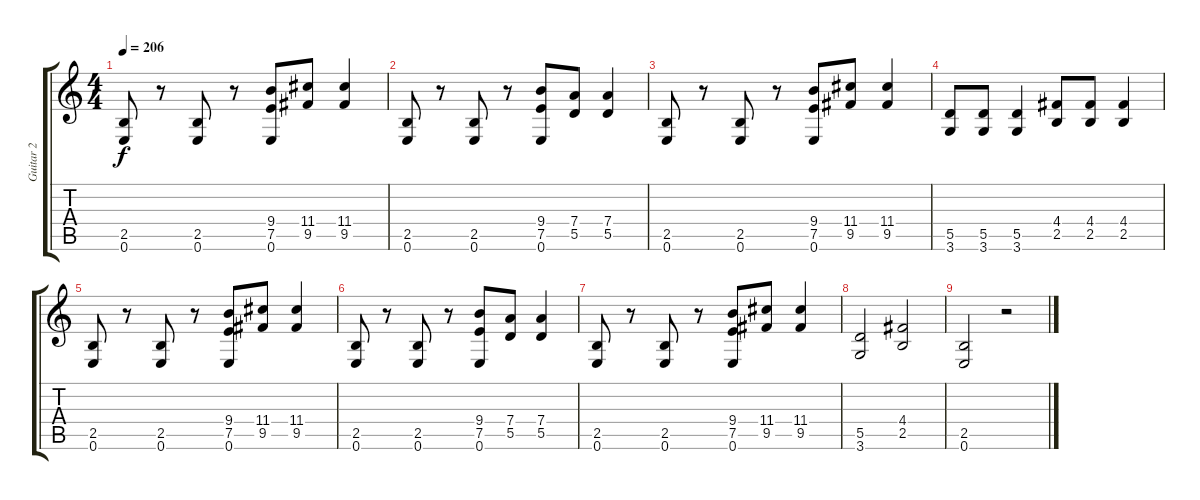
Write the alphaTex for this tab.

\track ("Guitar 2" "Guitar 2") {instrument distortionguitar}
\staff {score tabs}
\tuning (E4 B3 G3 D3 A2 E2) {hide}
\ts (4 4)
\tempo 206
\clef g2
\ks c
(2.5 0.6).8{dy f} r.8 (2.5 0.6).8 r.8 (9.4 7.5 0.6).8 (11.4 9.5).8 (11.4 9.5).4 |
(2.5 0.6).8 r.8 (2.5 0.6).8 r.8 (9.4 7.5 0.6).8 (7.4 5.5).8 (7.4 5.5).4 |
(2.5 0.6).8 r.8 (2.5 0.6).8 r.8 (9.4 7.5 0.6).8 (11.4 9.5).8 (11.4 9.5).4 |
(5.5 3.6).8 (5.5 3.6).8 (5.5 3.6).4 (4.4 2.5).8 (4.4 2.5).8 (4.4 2.5).4 |
(2.5 0.6).8 r.8 (2.5 0.6).8 r.8 (9.4 7.5 0.6).8 (11.4 9.5).8 (11.4 9.5).4 |
(2.5 0.6).8 r.8 (2.5 0.6).8 r.8 (9.4 7.5 0.6).8 (7.4 5.5).8 (7.4 5.5).4 |
(2.5 0.6).8 r.8 (2.5 0.6).8 r.8 (9.4 7.5 0.6).8 (11.4 9.5).8 (11.4 9.5).4 |
(5.5 3.6).2 (4.4 2.5).2 |
(2.5 0.6).2 r.2
